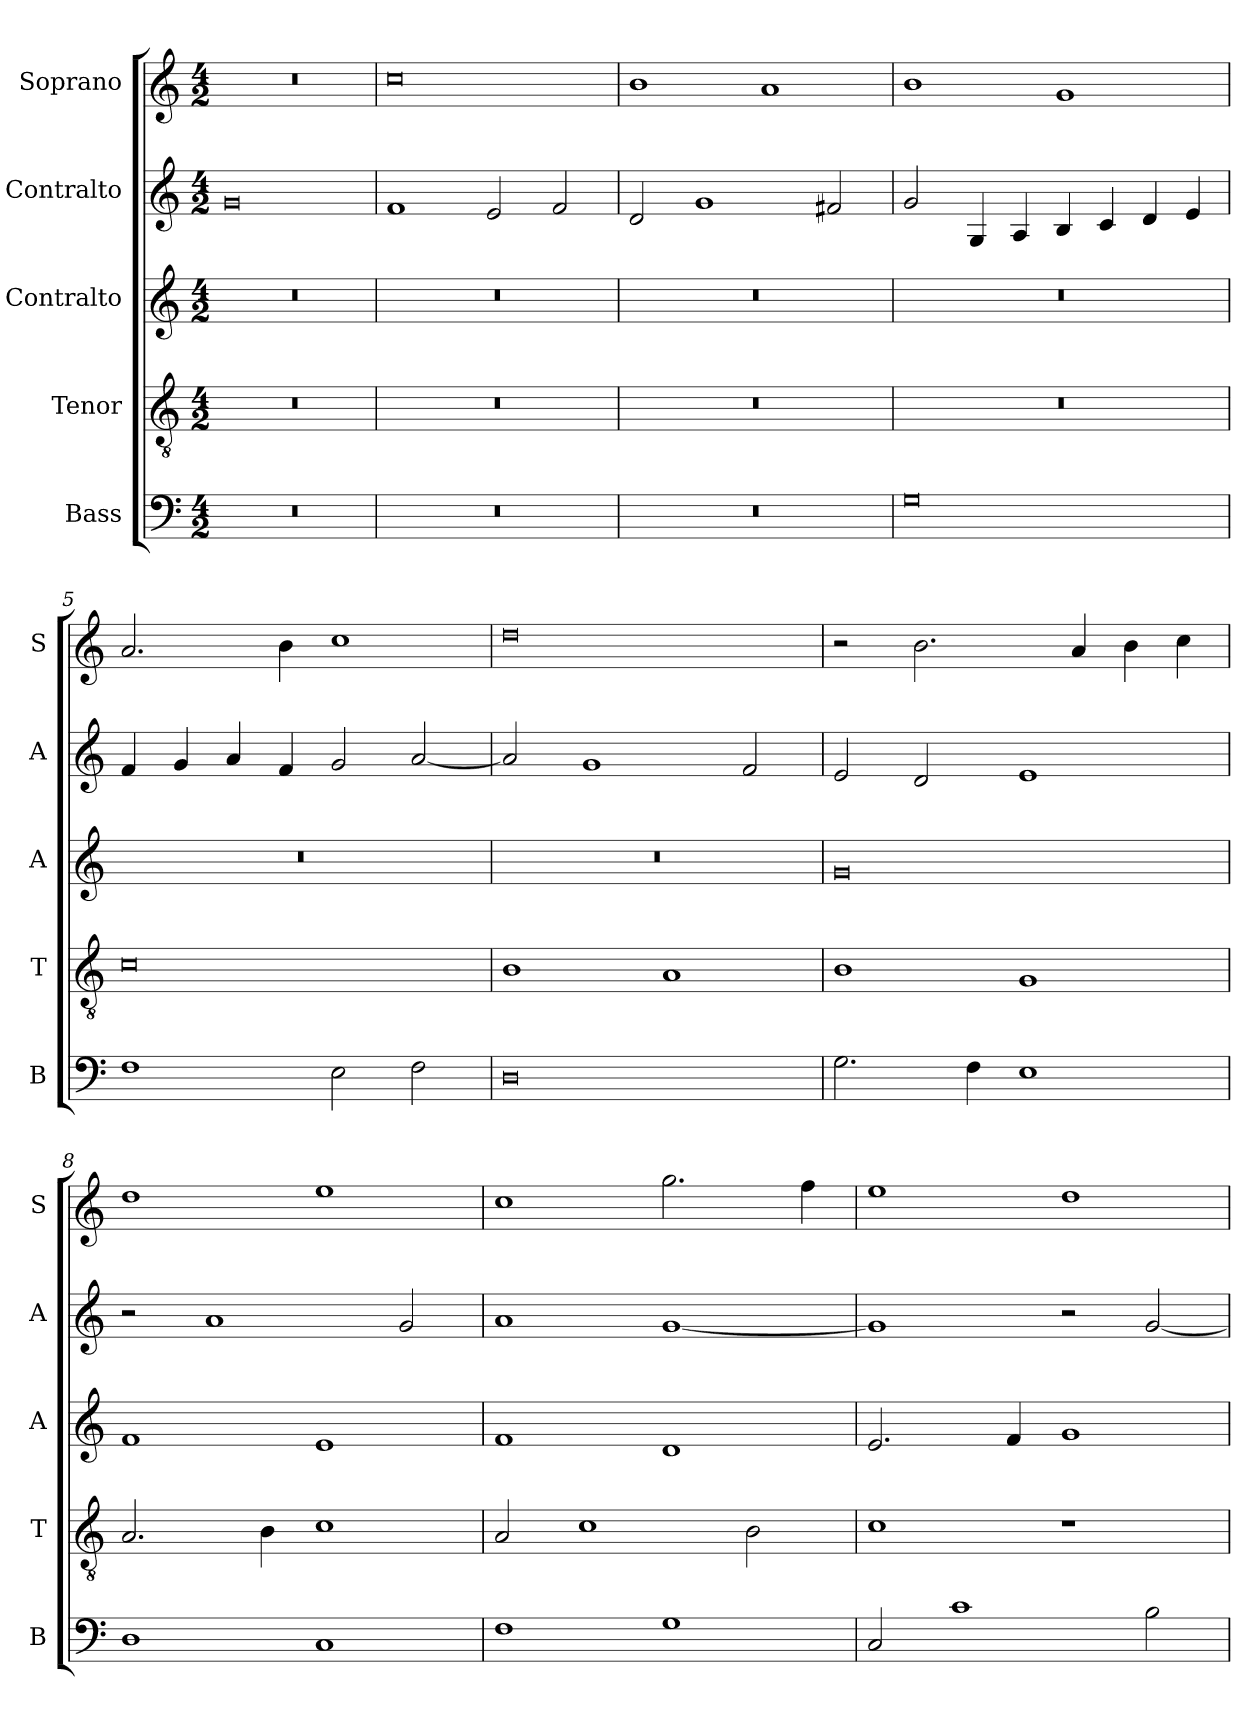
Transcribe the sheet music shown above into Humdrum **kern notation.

**kern	**kern	**kern	**kern	**kern
*part5	*part4	*part3	*part2	*part1
*staff5	*staff4	*staff3	*staff2	*staff1
*I"Bass	*I"Tenor	*I"Contralto	*I"Contralto	*I"Soprano
*I'B	*I'T	*I'A	*I'A	*I'S
*clefF4	*clefGv2	*clefG2	*clefG2	*clefG2
*k[]	*k[]	*k[]	*k[]	*k[]
*C:ion	*C:ion	*C:ion	*C:ion	*C:ion
*M4/2	*M4/2	*M4/2	*M4/2	*M4/2
=1	=1	=1	=1	=1
0r	0r	0r	0g	0r
=2	=2	=2	=2	=2
0r	0r	0r	1f	0cc
.	.	.	2e	.
.	.	.	2f	.
=3	=3	=3	=3	=3
0r	0r	0r	2d	1b
.	.	.	1g	.
.	.	.	.	1a
.	.	.	2f#X	.
=4	=4	=4	=4	=4
0G	0r	0r	2g	1b
.	.	.	4G	.
.	.	.	4A	.
.	.	.	4B	1g
.	.	.	4c	.
.	.	.	4d	.
.	.	.	4e	.
=5	=5	=5	=5	=5
1F	0c	0r	4f	2.a
.	.	.	4g	.
.	.	.	4a	.
.	.	.	4f	4b
2E	.	.	2g	1cc
2F	.	.	[2a	.
=6	=6	=6	=6	=6
0D	1B	0r	2a]	0dd
.	.	.	1g	.
.	1A	.	.	.
.	.	.	2f	.
=7	=7	=7	=7	=7
2.G	1B	0g	2e	2r
.	.	.	2d	2.b
4F	.	.	.	.
1E	1G	.	1e	.
.	.	.	.	4a
.	.	.	.	4b
.	.	.	.	4cc
=8	=8	=8	=8	=8
1D	2.A	1f	2r	1dd
.	.	.	1a	.
.	4B	.	.	.
1C	1c	1e	.	1ee
.	.	.	2g	.
=9	=9	=9	=9	=9
1F	2A	1f	1a	1cc
.	1c	.	.	.
1G	.	1d	[1g	2.gg
.	2B	.	.	.
.	.	.	.	4ff
=10	=10	=10	=10	=10
2C	1c	2.e	1g]	1ee
1c	.	.	.	.
.	.	4f	.	.
.	1r	1g	2r	1dd
2B	.	.	[2g	.
=	=	=	=	=
*-	*-	*-	*-	*-
